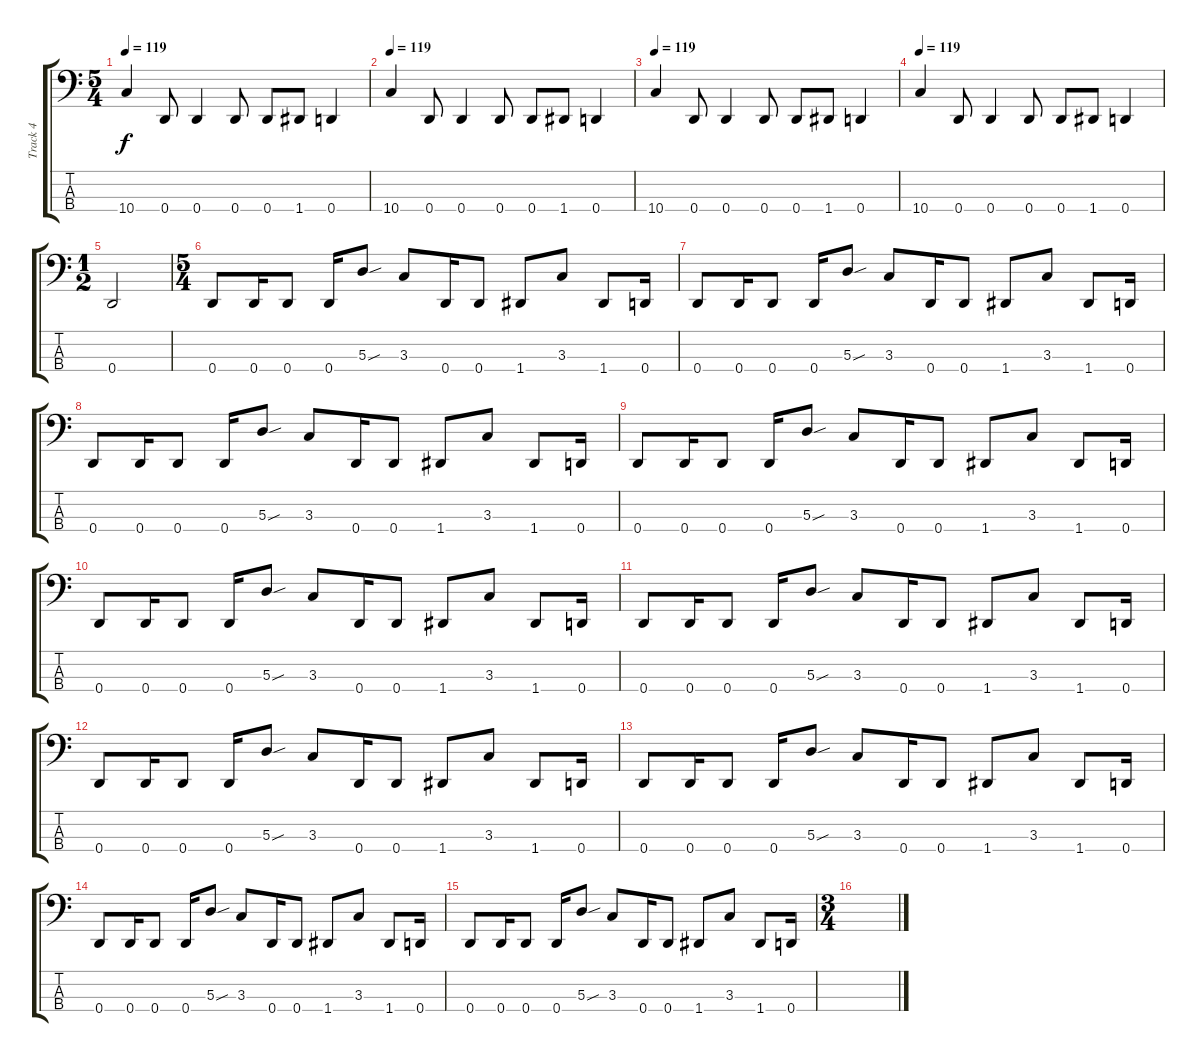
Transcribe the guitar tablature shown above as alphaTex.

\track ("Track 4" "Track 4") {instrument electricbassfinger}
\staff {score tabs}
\tuning (G2 D2 A1 D1) {hide}
\ts (5 4)
\tempo 119
\clef f4
\ks c
10.4.4{dy f} 0.4.8 0.4.4 0.4.8 0.4.8 1.4.8 0.4.4 |
\tempo 119
10.4.4 0.4.8 0.4.4 0.4.8 0.4.8 1.4.8 0.4.4 |
\tempo 119
10.4.4 0.4.8 0.4.4 0.4.8 0.4.8 1.4.8 0.4.4 |
\tempo 119
10.4.4 0.4.8 0.4.4 0.4.8 0.4.8 1.4.8 0.4.4 |
\ts (1 2)
0.4.2 |
\ts (5 4)
0.4.8 0.4.16 0.4.8 0.4.16 5.3{sou}.8 3.3.8 0.4.16 0.4.8 1.4.8 3.3.8 1.4.8 0.4.16 |
0.4.8 0.4.16 0.4.8 0.4.16 5.3{sou}.8 3.3.8 0.4.16 0.4.8 1.4.8 3.3.8 1.4.8 0.4.16 |
0.4.8 0.4.16 0.4.8 0.4.16 5.3{sou}.8 3.3.8 0.4.16 0.4.8 1.4.8 3.3.8 1.4.8 0.4.16 |
0.4.8 0.4.16 0.4.8 0.4.16 5.3{sou}.8 3.3.8 0.4.16 0.4.8 1.4.8 3.3.8 1.4.8 0.4.16 |
0.4.8 0.4.16 0.4.8 0.4.16 5.3{sou}.8 3.3.8 0.4.16 0.4.8 1.4.8 3.3.8 1.4.8 0.4.16 |
0.4.8 0.4.16 0.4.8 0.4.16 5.3{sou}.8 3.3.8 0.4.16 0.4.8 1.4.8 3.3.8 1.4.8 0.4.16 |
0.4.8 0.4.16 0.4.8 0.4.16 5.3{sou}.8 3.3.8 0.4.16 0.4.8 1.4.8 3.3.8 1.4.8 0.4.16 |
0.4.8 0.4.16 0.4.8 0.4.16 5.3{sou}.8 3.3.8 0.4.16 0.4.8 1.4.8 3.3.8 1.4.8 0.4.16 |
0.4.8 0.4.16 0.4.8 0.4.16 5.3{sou}.8 3.3.8 0.4.16 0.4.8 1.4.8 3.3.8 1.4.8 0.4.16 |
0.4.8 0.4.16 0.4.8 0.4.16 5.3{sou}.8 3.3.8 0.4.16 0.4.8 1.4.8 3.3.8 1.4.8 0.4.16 |
\ts (3 4)
